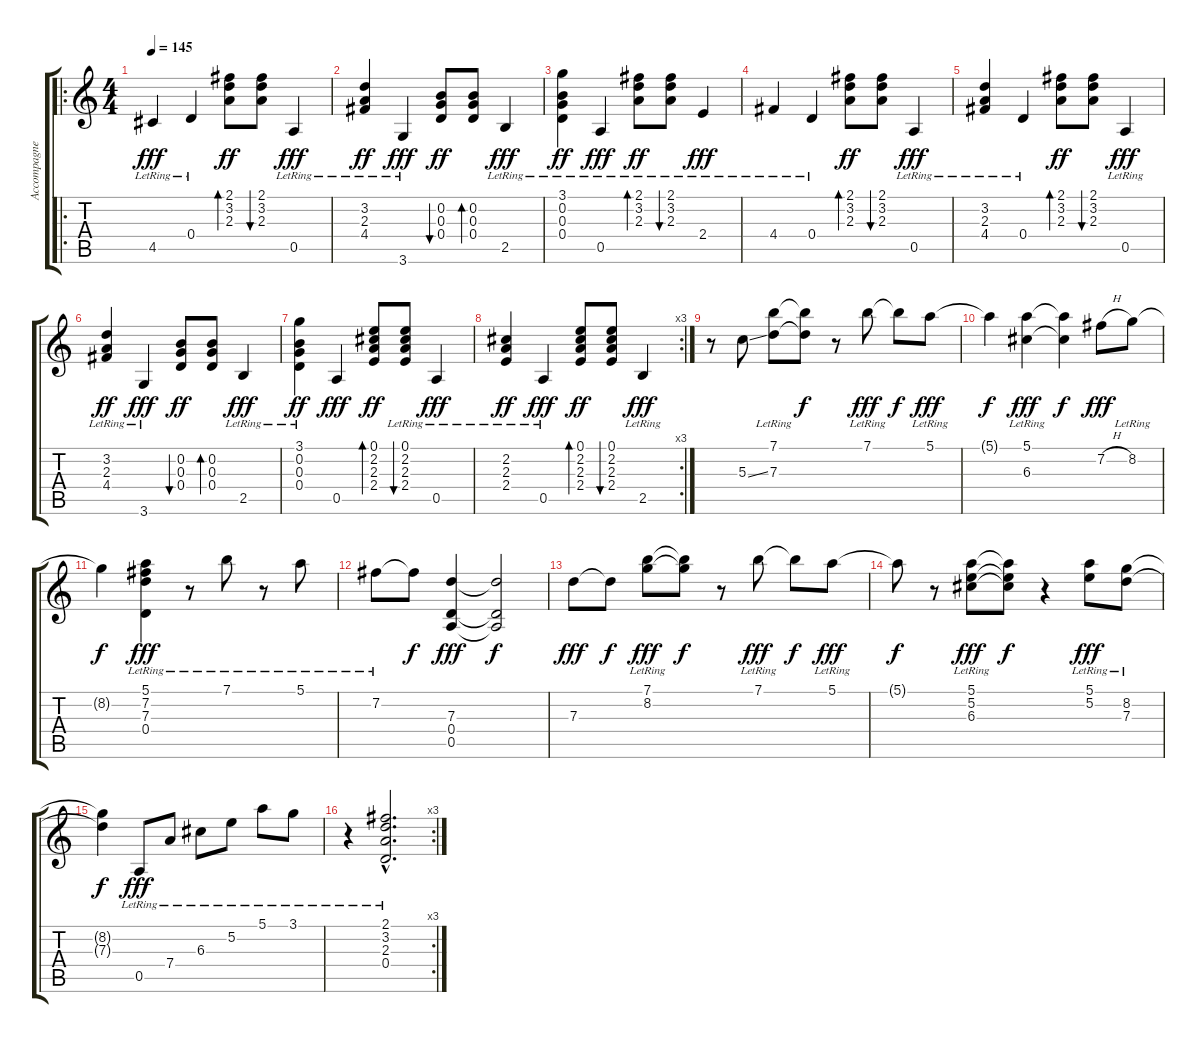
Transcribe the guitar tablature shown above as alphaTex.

\track ("Accompagnement" "Accompagne") {instrument electricguitarmuted}
\staff {score tabs}
\tuning (E4 B3 G3 D3 A2 E2) {hide}
\ro
\ts (4 4)
\tempo 145
\clef g2
\ks c
4.5{lr}.4{dy fff instrument electricguitarmuted} 0.4{lr}.4 (2.1 3.2 2.3).8{bd 60 dy ff} (2.1 3.2 2.3).8{bu 60} 0.5{lr}.4{dy fff} |
(3.2{lr} 2.3{lr} 4.4{lr}).4{dy ff} 3.6{lr}.4{dy fff} (0.2 0.3 0.4).8{bu 60 dy ff} (0.2 0.3 0.4).8{bd 60} 2.5{lr}.4{dy fff} |
(3.1{lr} 0.2{lr} 0.3{lr} 0.4).4{dy ff} 0.5{lr}.4{dy fff} (2.1{lr} 3.2{lr} 2.3{lr}).8{bd 60 dy ff} (2.1{lr} 3.2{lr} 2.3{lr}).8{bu 60} 2.4{lr}.4{dy fff} |
4.4{lr}.4 0.4{lr}.4 (2.1 3.2 2.3).8{bd 60 dy ff} (2.1 3.2 2.3).8{bu 60} 0.5{lr}.4{dy fff} |
(3.2{lr} 2.3{lr} 4.4{lr}).4 0.4{lr}.4 (2.1 3.2 2.3).8{bd 60 dy ff} (2.1 3.2 2.3).8{bu 60} 0.5{lr}.4{dy fff} |
(3.2{lr} 2.3{lr} 4.4{lr}).4{dy ff} 3.6{lr}.4{dy fff} (0.2 0.3 0.4).8{bu 60 dy ff} (0.2 0.3 0.4).8{bd 60} 2.5{lr}.4{dy fff} |
(3.1{lr} 0.2{lr} 0.3{lr} 0.4{lr}).4{dy ff} 0.5.4{dy fff} (0.1 2.2 2.3 2.4).8{bd 60 dy ff} (0.1{lr} 2.2{lr} 2.3{lr} 2.4{lr}).8{bu 60} 0.5{lr}.4{dy fff} |
\rc 3
(2.2{lr} 2.3{lr} 2.4{lr}).4{dy ff} 0.5{lr}.4{dy fff} (0.1 2.2 2.3 2.4).8{bd 60 dy ff} (0.1 2.2 2.3 2.4).8{bu 60} 2.5{lr}.4{dy fff} |
r.8 5.3{ss}.8 (7.1{lr} 7.3{lr}).8 (7.1{t} 7.3{t}).8{dy f} r.8 7.1{lr}.8{dy fff} 7.1{t}.8{dy f} 5.1{lr}.8{dy fff} |
5.1{t}.4{dy f} (5.1{lr} 6.3{lr}).4{dy fff} (5.1{t} 6.3{t}).4{dy f} 7.2{h}.8{dy fff} 8.2{lr}.8 |
8.2{t}.4{dy f} (5.1{lr} 7.2{lr} 7.3{lr} 0.4{lr}).4{dy fff} r.8 7.1{lr}.8 r.8 5.1{lr}.8 |
7.2{lr}.8 7.2{t}.8{dy f} (7.3 0.4 0.5).4{dy fff} (7.3{t} 0.4{t} 0.5{t}).2{dy f} |
7.3.8{dy fff} 7.3{t}.8{dy f} (7.1{lr} 8.2{lr}).8{dy fff} (7.1{t} 8.2{t}).8{dy f} r.8 7.1{lr}.8{dy fff} 7.1{t}.8{dy f} 5.1{lr}.8{dy fff} |
5.1{t}.8{dy f} r.8 (5.1{lr} 5.2{lr} 6.3{lr}).8{dy fff} (5.1{t} 5.2{t} 6.3{t}).8{dy f} r.4 (5.1{lr} 5.2{lr}).8{dy fff} (8.2{lr} 7.3{lr}).8 |
(8.2{t} 7.3{t}).4{dy f} 0.5{lr}.8{dy fff} 7.4{lr}.8 6.3{lr}.8 5.2{lr}.8 5.1{lr}.8 3.1{lr}.8 |
\rc 3
r.4 (2.1{hac lr} 3.2{hac lr} 2.3{hac lr} 0.4{hac lr}).2{d}
